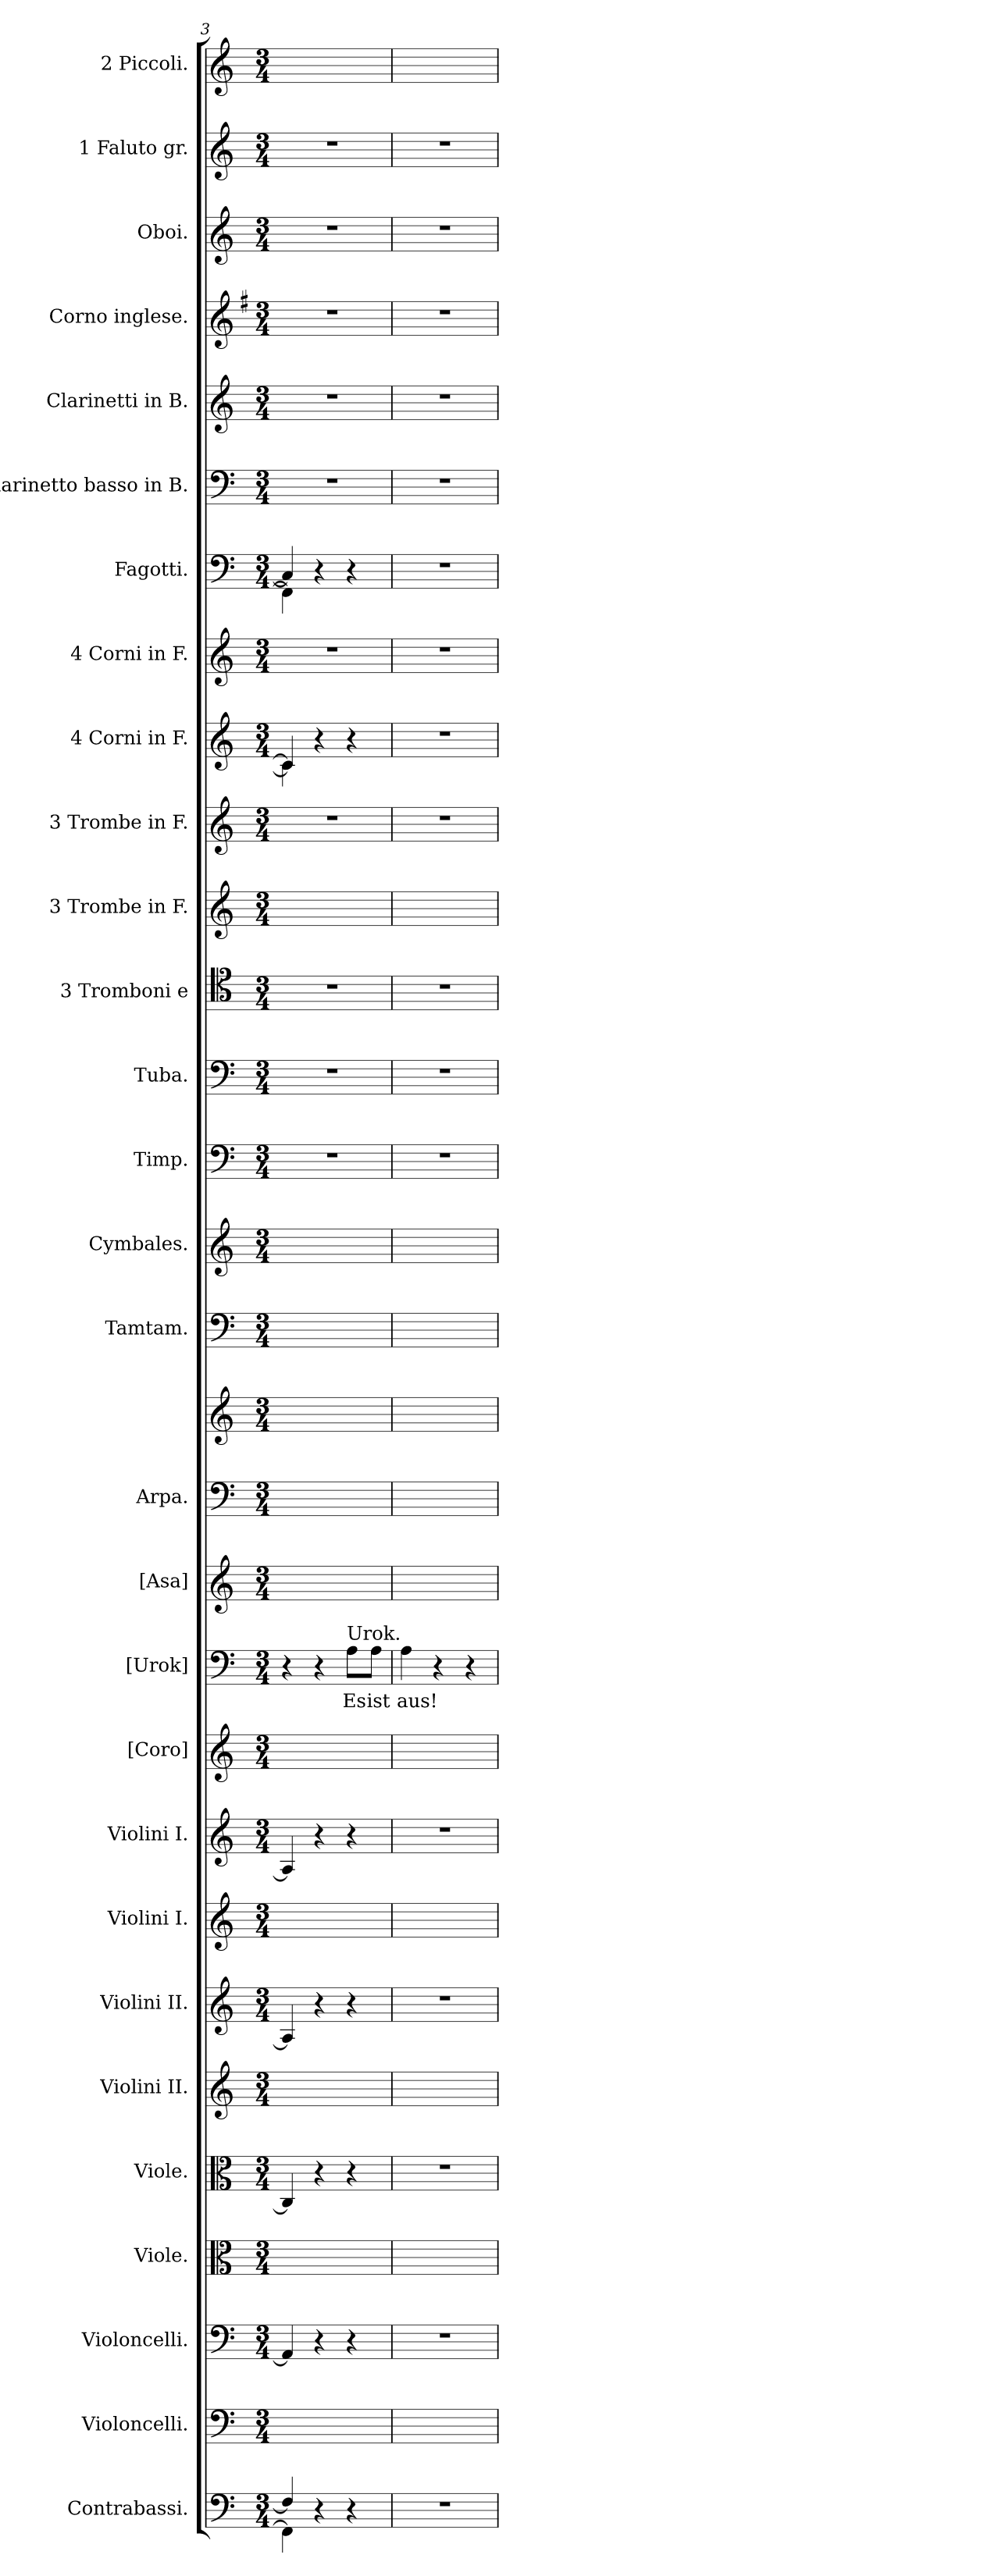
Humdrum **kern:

**kern	**kern	**kern	**kern	**kern	**kern	**kern	**kern	**kern	**kern	**kern	**text	**kern	**kern	**kern	**kern	**kern	**kern	**kern	**kern	**kern	**kern	**kern	**kern	**kern	**kern	**kern	**kern	**kern	**kern	**kern
*part29	*part28	*part27	*part26	*part25	*part24	*part23	*part22	*part21	*part20	*part19	*part19	*part18	*part17	*part17	*part16	*part15	*part14	*part13	*part12	*part11	*part10	*part9	*part8	*part7	*part6	*part5	*part4	*part3	*part2	*part1
*staff30	*staff29	*staff28	*staff27	*staff26	*staff25	*staff24	*staff23	*staff22	*staff21	*staff20	*staff20	*staff19	*staff18	*staff17	*staff16	*staff15	*staff14	*staff13	*staff12	*staff11	*staff10	*staff9	*staff8	*staff7	*staff6	*staff5	*staff4	*staff3	*staff2	*staff1
*I"Contrabassi.	*I"Violoncelli.	*I"Violoncelli.	*I"Viole.	*I"Viole.	*I"Violini II.	*I"Violini II.	*I"Violini I.	*I"Violini I.	*I"[Coro]	*I"[Urok]	*	*I"[Asa]	*I"Arpa.	*	*I"Tamtam.	*I"Cymbales.	*I"Timp.	*I"Tuba.	*I"3 Tromboni e	*I"3 Trombe in F.	*I"3 Trombe in F.	*I"4 Corni in F.	*I"4 Corni in F.	*I"Fagotti.	*I"Clarinetto basso in B.	*I"Clarinetti in B.	*I"Corno inglese.	*I"Oboi.	*I"1 Faluto gr.	*I"2 Piccoli.
*I'C.-B.	*I'Vcll.	*I'Vcll.	*	*	*I'II.	*I'II.	*	*	*	*I'Urok.	*	*I'Asa.	*	*	*I'Tamtam	*I'Cymb.	*I'Timp	*	*I'1.2. Tromb.	*	*I'1.2. Trb. F.	*I'Corni F.	*I'Corni F.	*I'Fag.	*	*I'Cl.B.	*I'Corno ingl.	*I'Ob.	*	*I'Picc.
*clefF4	*clefF4	*clefF4	*clefC3	*clefC3	*clefG2	*clefG2	*clefG2	*clefG2	*clefG2	*clefF4	*	*clefG2	*clefF4	*clefG2	*clefF4	*clefG2	*clefF4	*clefF4	*clefC4	*clefG2	*clefG2	*clefG2	*clefG2	*clefF4	*clefF4	*clefG2	*clefG2	*clefG2	*clefG2	*clefG2
*	*	*	*	*	*	*	*	*	*	*	*	*	*	*	*	*	*	*	*	*ITrd-3c-5	*ITrd-3c-5	*ITrd4c7	*ITrd4c7	*	*ITrd1c2	*ITrd1c2	*ITrd4c7	*	*	*
*k[]	*k[]	*k[]	*k[]	*k[]	*k[]	*k[]	*k[]	*k[]	*k[]	*k[]	*	*k[]	*k[]	*k[]	*k[]	*k[]	*k[]	*k[]	*k[]	*k[b-]	*k[b-]	*k[b-]	*k[b-]	*k[]	*k[b-e-]	*k[b-e-]	*k[]	*k[]	*k[]	*k[]
*M3/4	*M3/4	*M3/4	*M3/4	*M3/4	*M3/4	*M3/4	*M3/4	*M3/4	*M3/4	*M3/4	*	*M3/4	*M3/4	*M3/4	*M3/4	*M3/4	*M3/4	*M3/4	*M3/4	*M3/4	*M3/4	*M3/4	*M3/4	*M3/4	*M3/4	*M3/4	*M3/4	*M3/4	*M3/4	*M3/4
=3	=3	=3	=3	=3	=3	=3	=3	=3	=3	=3	=3	=3	=3	=3	=3	=3	=3	=3	=3	=3	=3	=3	=3	=3	=3	=3	=3	=3	=3	=3
*^	*	*	*	*	*	*	*	*	*	*	*	*	*	*	*	*	*	*	*	*	*	*^	*	*^	*	*	*	*	*	*
4F/]	4FF\]	4AA/yy]	4AA/]	4C/yy]	4C/]	4A/yy]	4A/]	4A/yy]	4A/]	2.ryy	4r	.	2.ryy	2.ryy	2.ryy	2.ryy	2.ryy	2.r	2.r	2.r	2.ryy	2.r	4F/]	4F\]	2.r	4C/]	4FF\]	2.r	2.r	2.r	2.r	2.r	2.ryy
4r	2ryy	4ryy	4r	4ryy	4r	4ryy	4r	4ryy	4r	.	4r	.	.	.	.	.	.	.	.	.	.	.	4r	2ryy	.	4r	2ryy	.	.	.	.	.	.
!	!	!	!	!	!	!	!	!	!	!	!LO:TX:a:t=Urok.	!	!	!	!	!	!	!	!	!	!	!	!	!	!	!	!	!	!	!	!	!	!
4r	.	4ryy	4r	4ryy	4r	4ryy	4r	4ryy	4r	.	8A\L	Es	.	.	.	.	.	.	.	.	.	.	4r	.	.	4r	.	.	.	.	.	.	.
.	.	.	.	.	.	.	.	.	.	.	8A\J	ist	.	.	.	.	.	.	.	.	.	.	.	.	.	.	.	.	.	.	.	.	.
*v	*v	*	*	*	*	*	*	*	*	*	*	*	*	*	*	*	*	*	*	*	*	*	*v	*v	*	*v	*v	*	*	*	*	*	*
=4	=4	=4	=4	=4	=4	=4	=4	=4	=4	=4	=4	=4	=4	=4	=4	=4	=4	=4	=4	=4	=4	=4	=4	=4	=4	=4	=4	=4	=4	=4
2.r	2.ryy	2.r	2.ryy	2.r	2.ryy	2.r	2.ryy	2.r	2.ryy	4A\	aus!	2.ryy	2.ryy	2.ryy	2.ryy	2.ryy	2.r	2.r	2.r	2.ryy	2.r	2.r	2.r	2.r	2.r	2.r	2.r	2.r	2.r	2.ryy
.	.	.	.	.	.	.	.	.	.	4r	.	.	.	.	.	.	.	.	.	.	.	.	.	.	.	.	.	.	.	.
.	.	.	.	.	.	.	.	.	.	4r	.	.	.	.	.	.	.	.	.	.	.	.	.	.	.	.	.	.	.	.
=	=	=	=	=	=	=	=	=	=	=	=	=	=	=	=	=	=	=	=	=	=	=	=	=	=	=	=	=	=	=
*-	*-	*-	*-	*-	*-	*-	*-	*-	*-	*-	*-	*-	*-	*-	*-	*-	*-	*-	*-	*-	*-	*-	*-	*-	*-	*-	*-	*-	*-	*-
